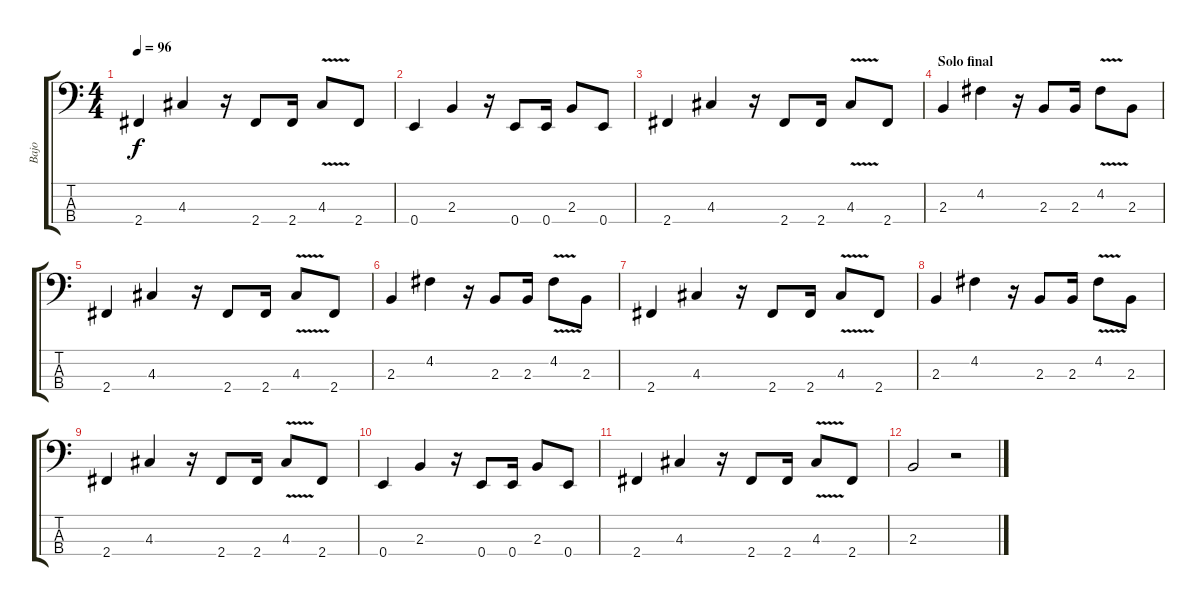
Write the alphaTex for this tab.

\track ("Bajo" "Bajo") {instrument slapbass2}
\staff {score tabs}
\tuning (G2 D2 A1 E1) {hide}
\ts (4 4)
\tempo 96
\clef f4
\ks c
2.4.4{dy f} 4.3.4 r.16 2.4.8 2.4.16 4.3{v}.8 2.4.8 |
0.4.4 2.3.4 r.16 0.4.8 0.4.16 2.3.8 0.4.8 |
2.4.4 4.3.4 r.16 2.4.8 2.4.16 4.3{v}.8 2.4.8 |
\section ("" "Solo final")
2.3.4 4.2.4 r.16 2.3.8 2.3.16 4.2{v}.8 2.3.8 |
2.4.4 4.3.4 r.16 2.4.8 2.4.16 4.3{v}.8 2.4.8 |
2.3.4 4.2.4 r.16 2.3.8 2.3.16 4.2{v}.8 2.3.8 |
2.4.4 4.3.4 r.16 2.4.8 2.4.16 4.3{v}.8 2.4.8 |
2.3.4 4.2.4 r.16 2.3.8 2.3.16 4.2{v}.8 2.3.8 |
2.4.4 4.3.4 r.16 2.4.8 2.4.16 4.3{v}.8 2.4.8 |
0.4.4 2.3.4 r.16 0.4.8 0.4.16 2.3.8 0.4.8 |
2.4.4 4.3.4 r.16 2.4.8 2.4.16 4.3{v}.8 2.4.8 |
2.3.2 r.2
